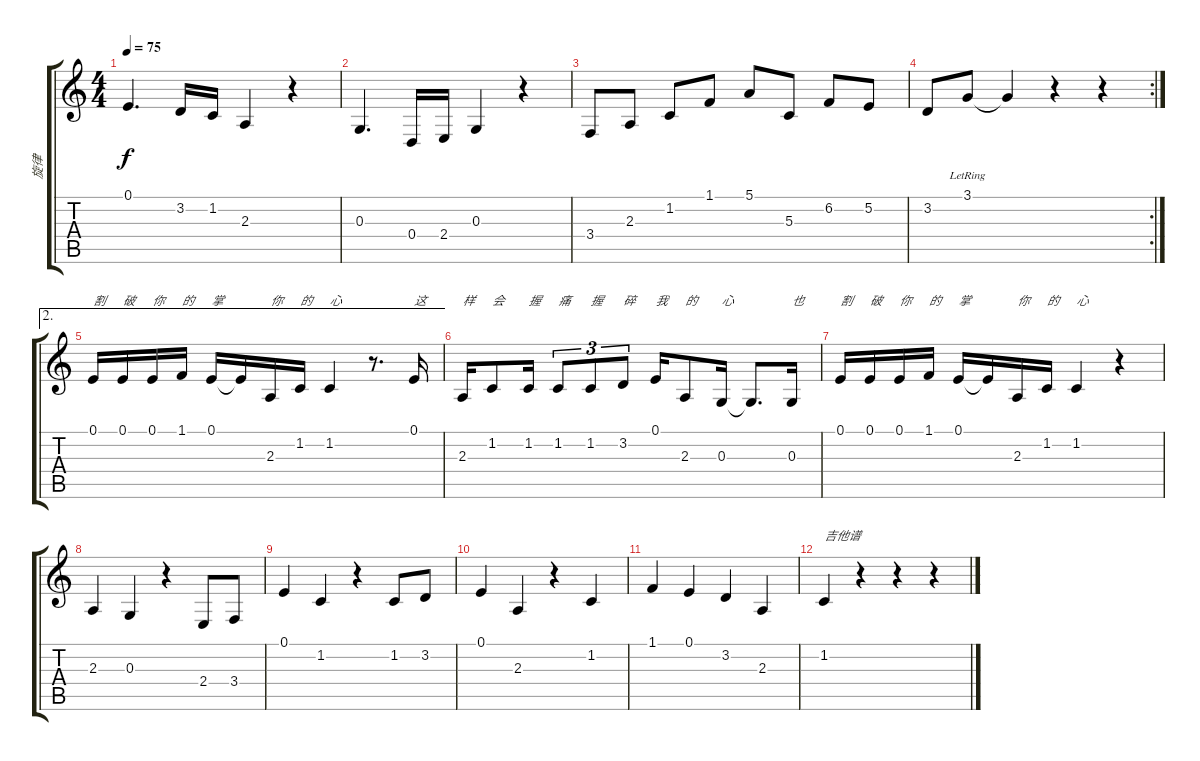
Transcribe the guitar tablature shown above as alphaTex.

\track ("旋律" "旋律") {instrument acousticgrandpiano}
\staff {score tabs}
\tuning (E4 B3 G3 D3 A2 E2) {hide}
\ts (4 4)
\tempo 75
\clef g2
\ks c
0.1.4{d dy f} 3.2.16 1.2.16 2.3.4 r.4 |
0.3.4{d} 0.4.16 2.4.16 0.3.4 r.4 |
3.4.8 2.3.8 1.2.8 1.1.8 5.1.8 5.3.8 6.2.8 5.2.8 |
\rc 2
3.2.8 3.1{lr}.8 3.1{t}.4 r.4 r.4 |
\ae 2
0.1.16{txt "割"} 0.1.16{txt "破"} 0.1.16{txt "你"} 1.1.16{txt "的"} 0.1.16{txt "掌"} 0.1{t}.16 2.3.16{txt "你"} 1.2.16{txt "的"} 1.2.4{txt "心"} r.8{d} 0.1.16{txt "这"} |
2.3.16{txt "样"} 1.2.8{txt "会"} 1.2.16{txt "握"} 1.2.8{tu (3 2) txt "痛"} 1.2.8{tu (3 2) txt "握"} 3.2.8{tu (3 2) txt "碎"} 0.1.16{txt "我"} 2.3.8{txt "的"} 0.3.16{txt "心"} 0.3{t}.8{d} 0.3.16{txt "也"} |
0.1.16{txt "割"} 0.1.16{txt "破"} 0.1.16{txt "你"} 1.1.16{txt "的"} 0.1.16{txt "掌"} 0.1{t}.16 2.3.16{txt "你"} 1.2.16{txt "的"} 1.2.4{txt "心"} r.4 |
2.3.4 0.3.4 r.4 2.4.8 3.4.8 |
0.1.4 1.2.4 r.4 1.2.8 3.2.8 |
0.1.4 2.3.4 r.4 1.2.4 |
1.1.4 0.1.4 3.2.4 2.3.4 |
1.2.4{txt "吉他谱"} r.4 r.4 r.4
